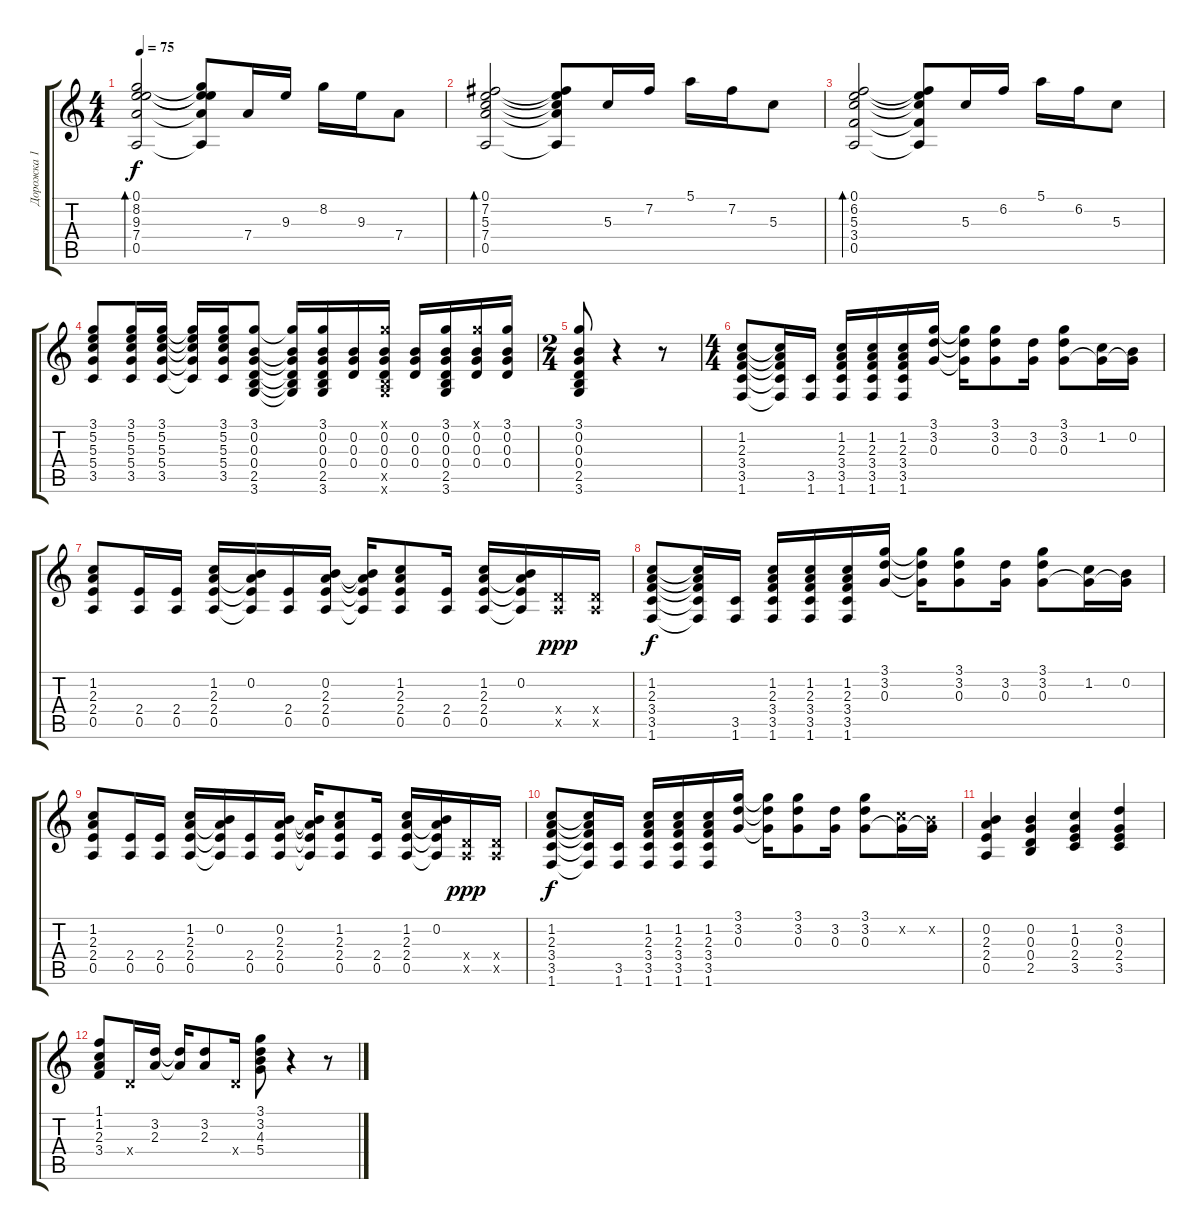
\track ("Дорожка 1" "Дорожка 1") {instrument acousticguitarnylon}
\staff {score tabs}
\tuning (E4 B3 G3 D3 A2 E2) {hide}
\ts (4 4)
\tempo 75
\clef g2
\ks c
(0.1 8.2 9.3 7.4 0.5).2{bd 120 dy f} (0.1{t} 8.2{t} 9.3{t} 7.4{t} 0.5{t}).8 7.4.16 9.3.16 8.2.16 9.3.16 7.4.8 |
(0.1 7.2 5.3 7.4 0.5).2{bd 120} (0.1{t} 7.2{t} 5.3{t} 7.4{t} 0.5{t}).8 5.3.16 7.2.16 5.1.16 7.2.16 5.3.8 |
(0.1 6.2 5.3 3.4 0.5).2{bd 120} (0.1{t} 6.2{t} 5.3{t} 3.4{t} 0.5{t}).8 5.3.16 6.2.16 5.1.16 6.2.16 5.3.8 |
(3.1 5.2 5.3 5.4 3.5).8 (3.1 5.2 5.3 5.4 3.5).16 (3.1 5.2 5.3 5.4 3.5).16 (3.1{t} 5.2{t} 5.3{t} 5.4{t} 3.5{t}).16 (3.1 5.2 5.3 5.4 3.5).16 (3.1 0.2 0.3 0.4 2.5 3.6).8 (3.1{t} 0.2{t} 0.3{t} 0.4{t} 2.5{t} 3.6{t}).16 (3.1 0.2 0.3 0.4 2.5 3.6).16 (0.2 0.3 0.4).16 (3.1{x} 0.2 0.3 0.4 2.5{x} 3.6{x}).16 (0.2 0.3 0.4).16 (3.1 0.2 0.3 0.4 2.5 3.6).16 (3.1{x} 0.2 0.3 0.4).16 (3.1 0.2 0.3 0.4).16 |
\ts (2 4)
(3.1 0.2 0.3 0.4 2.5 3.6).8 r.4 r.8 |
\ts (4 4)
(1.2 2.3 3.4 3.5 1.6).8 (1.2{t} 2.3{t} 3.4{t} 3.5{t} 1.6{t}).16 (3.5 1.6).16 (1.2 2.3 3.4 3.5 1.6).16 (1.2 2.3 3.4 3.5 1.6).16 (1.2 2.3 3.4 3.5 1.6).16 (3.1 3.2 0.3).16 (3.1{t} 3.2{t} 0.3{t}).16 (3.1 3.2 0.3).8 (3.2 0.3).16 (3.1 3.2 0.3).8 (1.2 0.3{t}).16 (0.2 0.3{t}).16 |
(1.2 2.3 2.4 0.5).8 (2.4 0.5).16 (2.4 0.5).16 (1.2 2.3 2.4 0.5).16 (0.2 2.3{t} 2.4{t} 0.5{t}).16 (2.4 0.5).16 (0.2 2.3 2.4 0.5).16 (0.2{t} 2.3{t} 2.4{t} 0.5{t}).16 (1.2 2.3 2.4 0.5).8 (2.4 0.5).16 (1.2 2.3 2.4 0.5).16 (0.2 2.3{t} 2.4{t} 0.5{t}).16 (0.4{x} 0.5{x}).16{dy ppp} (0.4{x} 0.5{x}).16 |
(1.2 2.3 3.4 3.5 1.6).8{dy f} (1.2{t} 2.3{t} 3.4{t} 3.5{t} 1.6{t}).16 (3.5 1.6).16 (1.2 2.3 3.4 3.5 1.6).16 (1.2 2.3 3.4 3.5 1.6).16 (1.2 2.3 3.4 3.5 1.6).16 (3.1 3.2 0.3).16 (3.1{t} 3.2{t} 0.3{t}).16 (3.1 3.2 0.3).8 (3.2 0.3).16 (3.1 3.2 0.3).8 (1.2 0.3{t}).16 (0.2 0.3{t}).16 |
(1.2 2.3 2.4 0.5).8 (2.4 0.5).16 (2.4 0.5).16 (1.2 2.3 2.4 0.5).16 (0.2 2.3{t} 2.4{t} 0.5{t}).16 (2.4 0.5).16 (0.2 2.3 2.4 0.5).16 (0.2{t} 2.3{t} 2.4{t} 0.5{t}).16 (1.2 2.3 2.4 0.5).8 (2.4 0.5).16 (1.2 2.3 2.4 0.5).16 (0.2 2.3{t} 2.4{t} 0.5{t}).16 (0.4{x} 0.5{x}).16{dy ppp} (0.4{x} 0.5{x}).16 |
(1.2 2.3 3.4 3.5 1.6).8{dy f} (1.2{t} 2.3{t} 3.4{t} 3.5{t} 1.6{t}).16 (3.5 1.6).16 (1.2 2.3 3.4 3.5 1.6).16 (1.2 2.3 3.4 3.5 1.6).16 (1.2 2.3 3.4 3.5 1.6).16 (3.1 3.2 0.3).16 (3.1{t} 3.2{t} 0.3{t}).16 (3.1 3.2 0.3).8 (3.2 0.3).16 (3.1 3.2 0.3).8 (1.2{x} 0.3{t}).16 (0.2{x} 0.3{t}).16 |
(0.2 2.3 2.4 0.5).4 (0.2 0.3 0.4 2.5).4 (1.2 0.3 2.4 3.5).4 (3.2 0.3 2.4 3.5).4 |
(1.1 1.2 2.3 3.4).8 0.4{x}.16 (3.2 2.3).16 (3.2{t} 2.3{t}).16 (3.2 2.3).8 0.4{x}.16 (3.1 3.2 4.3 5.4).8 r.4 r.8
